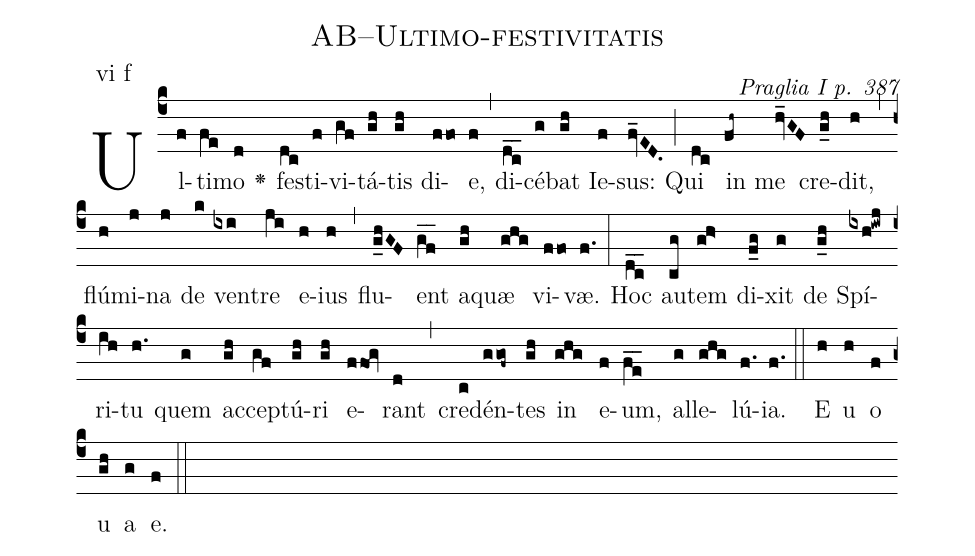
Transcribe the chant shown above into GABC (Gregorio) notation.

name: AB--Ultimo-festivitatis;
commentary: Praglia I p. 387;
annotation: vi f ;
%%
(c4) Ul(f)ti(fe)mo(d) <v>\greheightstar</v>() fe(dc)sti(f)vi(gf)tá(gh)tis(gh) di(ffo)e,(f) (,) di(dc__)cé(g)bat(gh) Ie(f)sus:(fv_ED.) (;) Qui(dc) in(fh~) me(hv_GF) cre(g_h)dit,(h) (,) flú(h)mi(j)na(j) de(k) ven(ixi)tre(ji) e(h)ius(h) (,) flu(g_hGF)ent(gf__) a(gh)quæ(ghg) vi(ffo)væ.(f.) (:) Hoc(dc__) au(cg)tem(gh>) di(f_g)xit(g) de(g_h) Spí(ixh!iwj)ri(ih)tu(h.) quem(g) ac(gh)cep(gf)tú(gh)ri(gh) e(ffOg)rant(d) (,) cre(c)dén(ggof~)tes(gh) in(ghg) e(f)um,(fe__) al(g)le(ghg)lú(f.)ia.(f.) (::)
E(h) u(h) o(f) u(gh) a(g) e.(f) (::)
